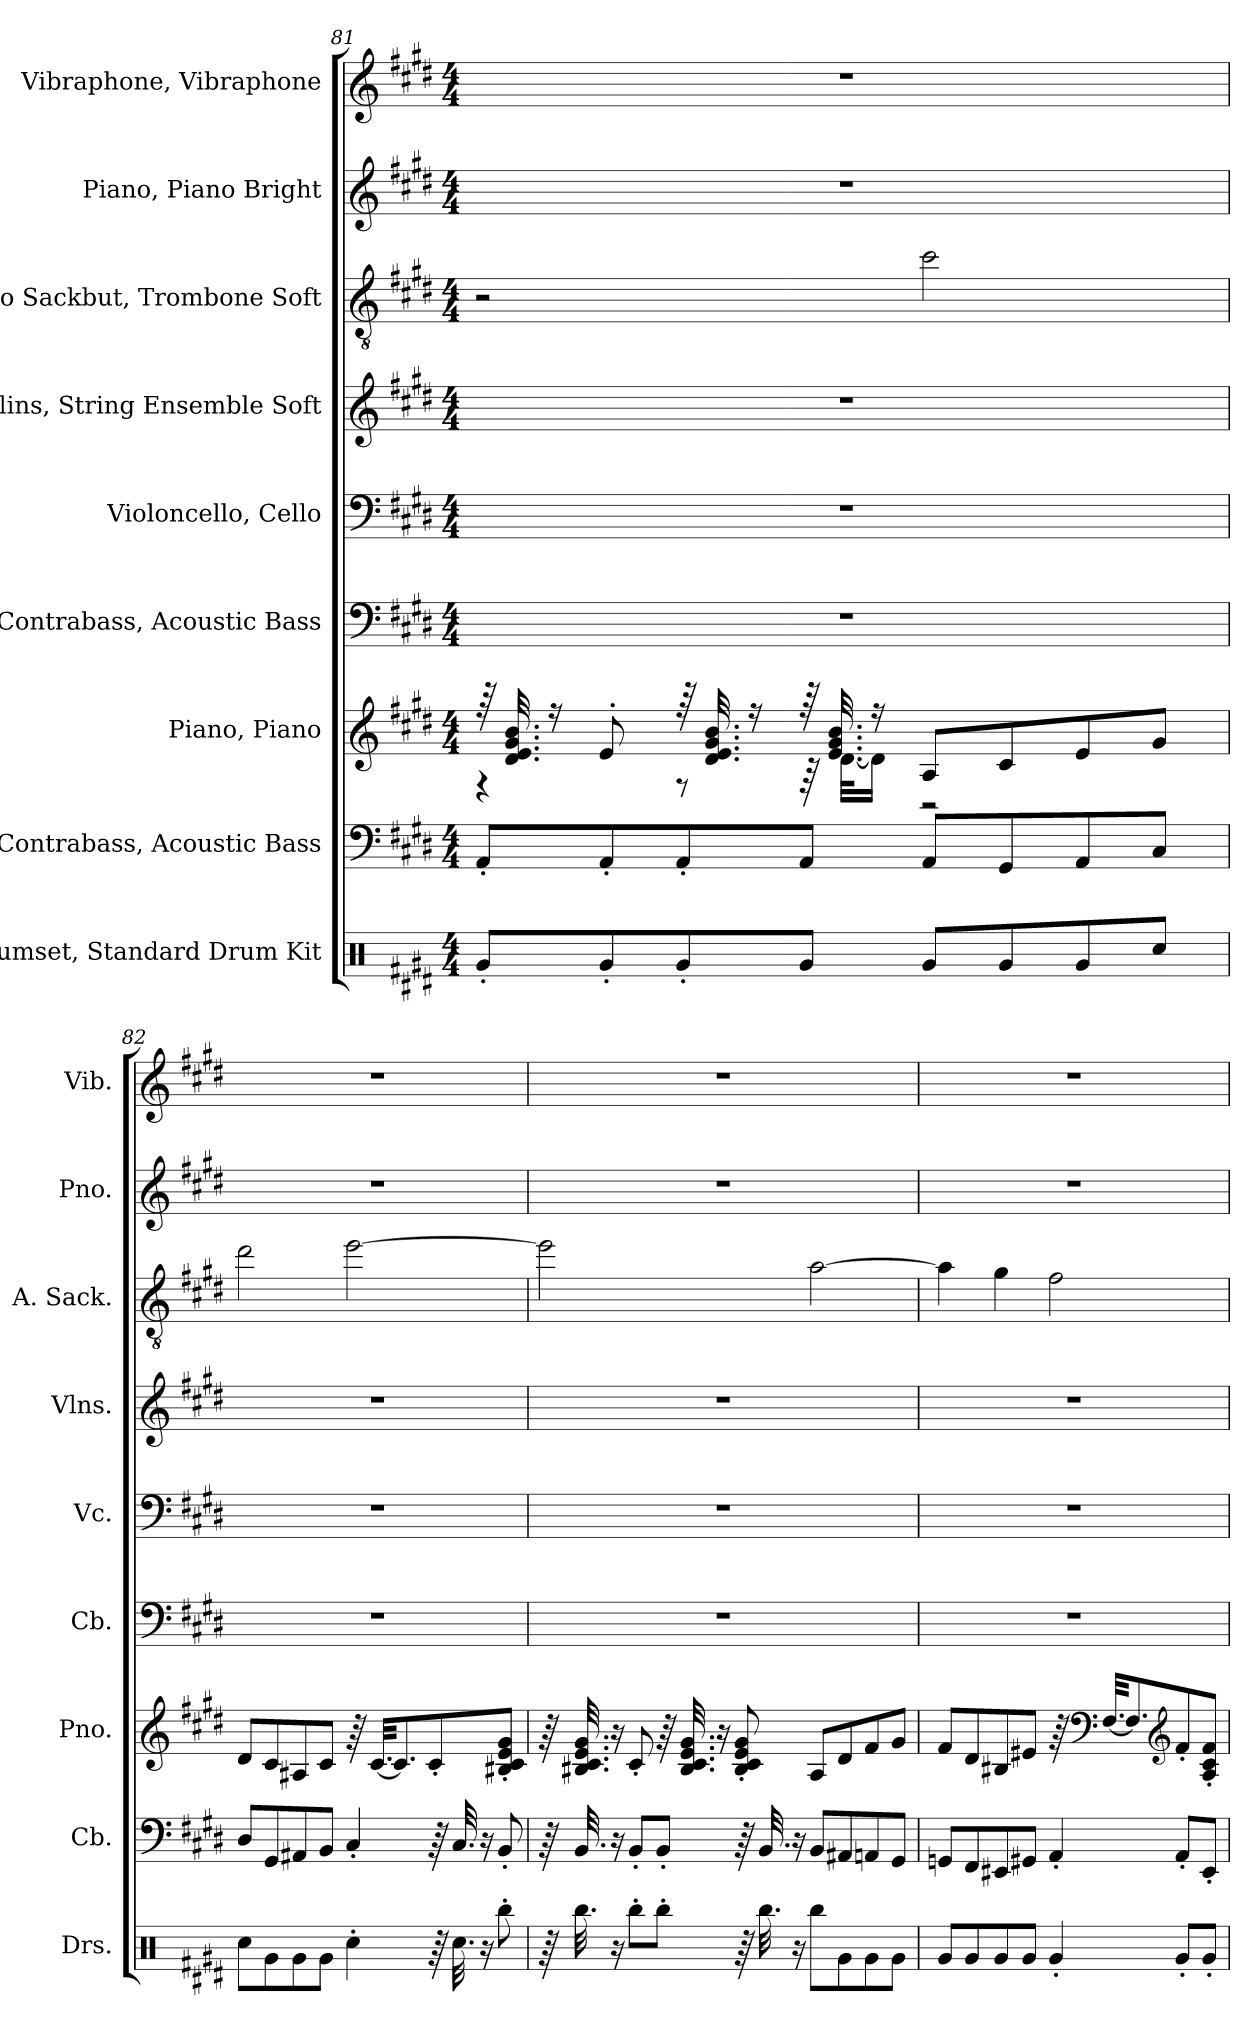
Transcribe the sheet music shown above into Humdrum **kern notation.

**kern	**kern	**kern	**kern	**kern	**kern	**kern	**kern	**kern
*part9	*part8	*part7	*part6	*part5	*part4	*part3	*part2	*part1
*staff9	*staff8	*staff7	*staff6	*staff5	*staff4	*staff3	*staff2	*staff1
*I"Drumset, Standard Drum Kit	*I"Contrabass, Acoustic Bass	*I"Piano, Piano	*I"Contrabass, Acoustic Bass	*I"Violoncello, Cello	*I"Violins, String Ensemble Soft	*I"Alto Sackbut, Trombone Soft	*I"Piano, Piano Bright	*I"Vibraphone, Vibraphone
*I'Drs.	*I'Cb.	*I'Pno.	*I'Cb.	*I'Vc.	*I'Vlns.	*I'A. Sack.	*I'Pno.	*I'Vib.
*clefX	*clefF4	*clefG2	*clefF4	*clefF4	*clefG2	*clefGv2	*clefG2	*clefG2
*	*ITrd7c12	*	*ITrd7c12	*	*	*	*	*
*k[f#c#g#d#]	*k[f#c#g#d#]	*k[f#c#g#d#]	*k[f#c#g#d#]	*k[f#c#g#d#]	*k[f#c#g#d#]	*k[f#c#g#d#]	*k[f#c#g#d#]	*k[f#c#g#d#]
*M4/4	*M4/4	*M4/4	*M4/4	*M4/4	*M4/4	*M4/4	*M4/4	*M4/4
=81	=81	=81	=81	=81	=81	=81	=81	=81
*	*	*^	*	*	*	*	*	*
8Rg'/L	8AAA'/L	64r	4r	1r	1r	1r	2r	1r	1r
.	.	32.d#/ 32.e/ 32.g#/ 32.b/	.	.	.	.	.	.	.
.	.	16r	.	.	.	.	.	.	.
8Rg'/	8AAA'/	8e'/	.	.	.	.	.	.	.
8Rg'/	8AAA'/	64r	8r	.	.	.	.	.	.
.	.	32.d#/ 32.e/ 32.g#/ 32.b/	.	.	.	.	.	.	.
.	.	16r	.	.	.	.	.	.	.
8Rg/J	8AAA/J	64r	64r	.	.	.	.	.	.
.	.	32.e/ 32.g#/ 32.b/	[32.d#\KLL	.	.	.	.	.	.
.	.	16r	16d#\JJ]	.	.	.	.	.	.
8Rg/L	8AAA/L	8A/L	2r	.	.	.	2cc#\	.	.
8Rg/	8GGG#/	8c#/	.	.	.	.	.	.	.
8Rg/	8AAA/	8e/	.	.	.	.	.	.	.
8Rcc/J	8CC#/J	8g#/J	.	.	.	.	.	.	.
*	*	*v	*v	*	*	*	*	*	*
!!LO:PB:g=z
=82	=82	=82	=82	=82	=82	=82	=82	=82
8Rcc\L	8DD#/L	8d#/L	1r	1r	1r	2dd#\	1r	1r
8Rg\	8GGG#/	8c#/	.	.	.	.	.	.
8Rg\	8AAA#X/	8A#X/	.	.	.	.	.	.
8Rg\J	8BBB/J	8c#/J	.	.	.	.	.	.
4Rcc'\	4CC#'/	64r	.	.	.	[2ee\	.	.
.	.	[32.c#/KKL	.	.	.	.	.	.
.	.	8.c#/]	.	.	.	.	.	.
64r	64r	8c#'/	.	.	.	.	.	.
32.Rcc\	32.CC#/	.	.	.	.	.	.	.
16r	16r	.	.	.	.	.	.	.
8Rbb'\	8BBB'/	8B#X/' 8c#/' 8e/' 8g#/'J	.	.	.	.	.	.
=83	=83	=83	=83	=83	=83	=83	=83	=83
64r	64r	64r	1r	1r	1r	2ee\]	1r	1r
32.Rbb\	32.BBB/	32.B#X/ 32.c#/ 32.e/ 32.g#/	.	.	.	.	.	.
16r	16r	16r	.	.	.	.	.	.
8Rbb'\L	8BBB'/L	8c#'/	.	.	.	.	.	.
8Rbb'\J	8BBB'/J	64r	.	.	.	.	.	.
.	.	32.B#/ 32.c#/ 32.e/ 32.g#/	.	.	.	.	.	.
.	.	16r	.	.	.	.	.	.
64r	64r	8B#/' 8c#/' 8e/' 8g#/'	.	.	.	.	.	.
32.Rbb\	32.BBB/	.	.	.	.	.	.	.
16r	16r	.	.	.	.	.	.	.
8Rbb\L	8BBB/L	8A/L	.	.	.	[2a\	.	.
8Rg\	8AAA#X/	8d#/	.	.	.	.	.	.
8Rg\	8AAAn/	8f#/	.	.	.	.	.	.
8Rg\J	8GGG#/J	8g#/J	.	.	.	.	.	.
!!LO:PB:g=z
=84	=84	=84	=84	=84	=84	=84	=84	=84
8Rg/L	8GGGn/L	8f#/L	1r	1r	1r	4a\]	1r	1r
8Rg/	8FFF#/	8d#/	.	.	.	.	.	.
8Rg/	8EEE#X/	8B#X/	.	.	.	4g#\	.	.
8Rg/J	8GGG#X/J	8e#X/J	.	.	.	.	.	.
4Rg'/	4AAA'/	64r	.	.	.	2f#\	.	.
*	*	*clefF4	*	*	*	*	*	*
.	.	[32.F#/KKL	.	.	.	.	.	.
.	.	8.F#/]	.	.	.	.	.	.
*	*	*clefG2	*	*	*	*	*	*
8Rg'/L	8AAA'/L	8f#'/	.	.	.	.	.	.
8Rg'/J	8EEE#'/J	8A/' 8c#/' 8f#/'J	.	.	.	.	.	.
=	=	=	=	=	=	=	=	=
*-	*-	*-	*-	*-	*-	*-	*-	*-
